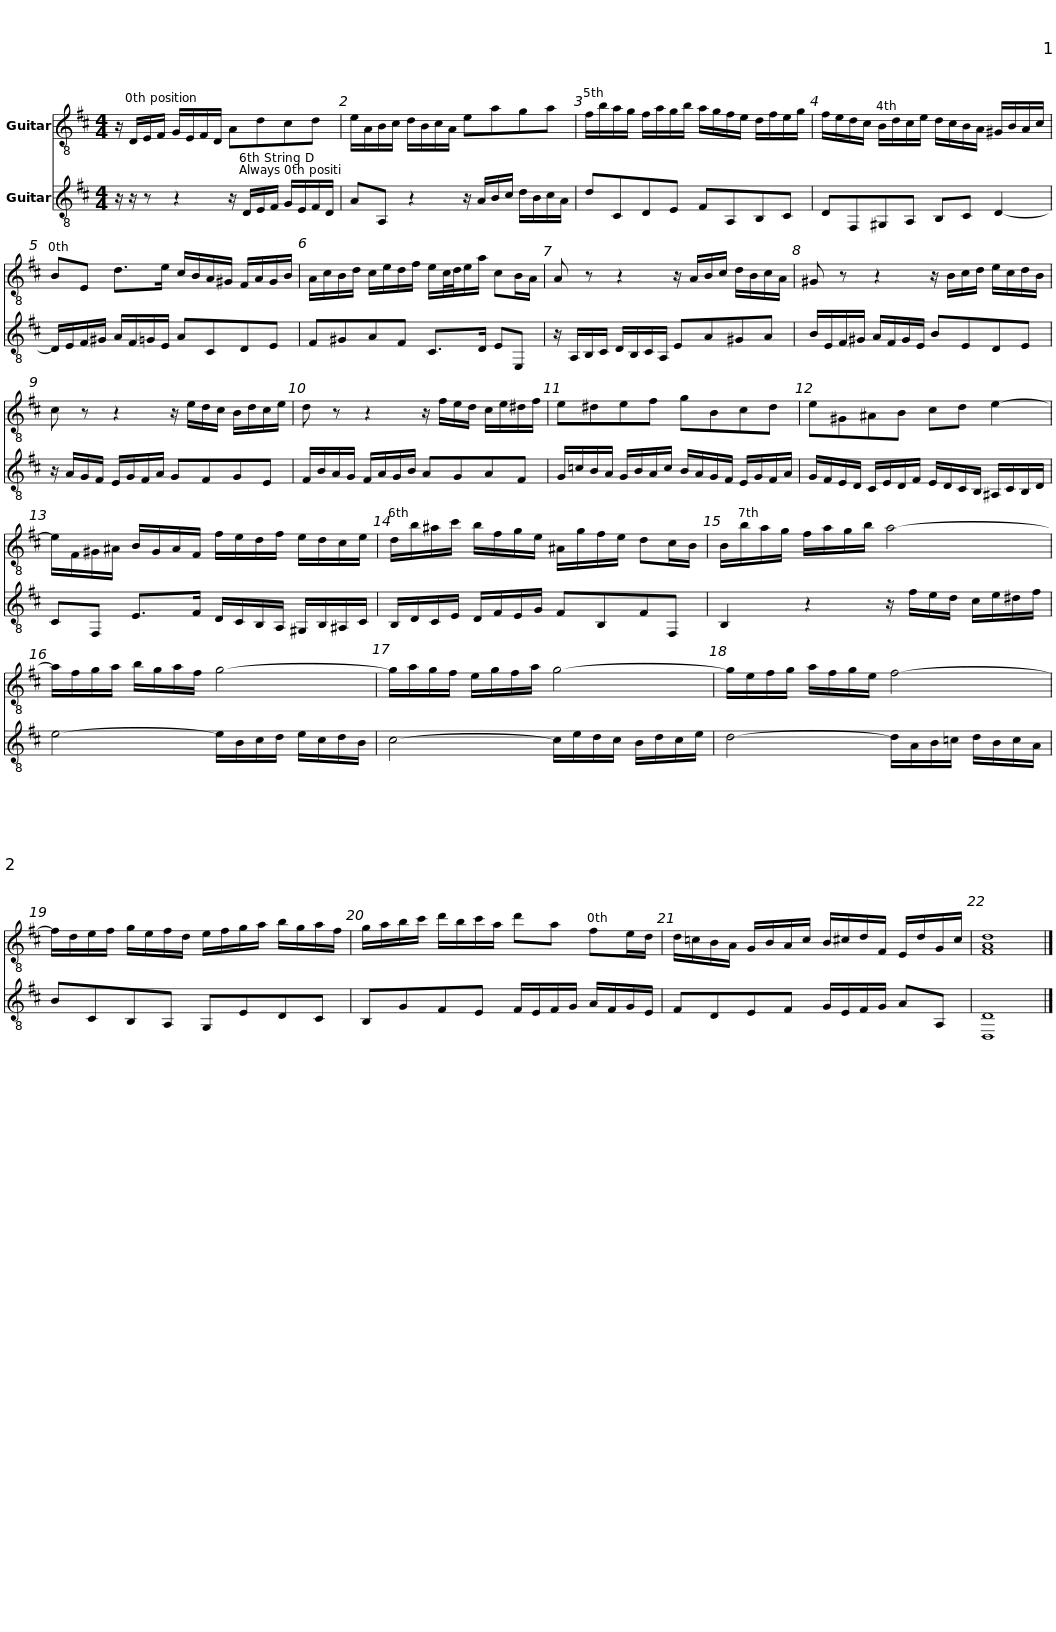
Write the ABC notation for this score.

X:1
%%score 1 2
L:1/8
M:4/4
I:linebreak $
K:D
V:1 treble-8
V:2 treble-8
V:1
 z/ D/E/F/ G/E/F/D/ Adcd | e/A/B/c/ d/B/c/A/ eaga |$ f/b/a/g/ f/a/g/b/ a/g/f/e/ d/f/e/g/ | f/e/d/c/ B/d/c/e/ d/c/B/A/ ^G/B/A/c/ |$ BE d>e c/B/A/^G/ F/A/G/B/ | %5
 A/c/B/d/ c/e/d/f/ e/c/4d/4e/a/ cB/A/ |$ A z z2 z/ A/B/c/ d/B/c/A/ | ^G z z2 z/ B/c/d/ e/c/d/B/ |$ c z z2 z/ e/d/c/ B/d/c/e/ | d z z2 z/ f/e/d/ c/e/^d/f/ |$ %10
 e^def gBcd | e^G^AB cd e2- |$ e/F/^G/^A/ B/G/A/F/ f/e/d/f/ e/d/c/e/ | d/b/^a/c'/ b/f/g/e/ ^A/g/f/e/ dc/B/ |$ B/b/a/g/ f/a/g/b/ a4- | %15
 a/f/g/a/ b/g/a/f/ g4- |$ g/a/g/f/ e/g/f/a/ g4- | g/e/f/g/ a/f/g/e/ f4- |$ f/d/e/f/ g/e/f/d/ e/f/g/a/ b/g/a/f/ | g/a/b/c'/ d'/b/c'/a/ d'a fe/d/ |$ %20
 d/=c/B/A/ G/B/A/c/ B/^c/d/F/ E/d/G/c/ | [FAd]8 |] %22
V:2
 z/ z/ z z2 z/ D/E/F/ G/E/F/D/ | AA, z2 z/ A/B/c/ d/B/c/A/ |$ dCDE FA,B,C | DF,^G,A, B,C D2- |$ D/E/F/^G/ A/F/=G/E/ ACDE | %5
 F^GAF C>D EE, |$ z/ A,/B,/C/ D/B,/C/A,/ EA^GA | B/E/F/^G/ A/F/G/E/ BEDE |$ z/ A/G/F/ E/G/F/A/ GFGE | F/B/A/G/ F/A/G/B/ AGAF |$ %10
 G/=c/B/A/ G/B/A/c/ B/A/G/F/ E/G/F/A/ | G/F/E/D/ C/E/D/F/ E/D/C/B,/ ^A,/C/B,/D/ |$ CF, E>F D/C/B,/A,/ ^G,/B,/^A,/C/ | B,/D/C/E/ D/F/E/G/ FB,FF, |$ B,2 z2 z/ f/e/d/ c/e/^d/f/ | %15
 e4- e/B/c/d/ e/c/d/B/ |$ c4- c/e/d/c/ B/d/c/e/ | d4- d/A/B/=c/ d/B/c/A/ |$ BCB,A, G,EDC | B,GFE F/E/F/G/ A/F/G/E/ |$ %20
 FDEF G/E/F/G/ AA, | [D,D]8 |] %22
